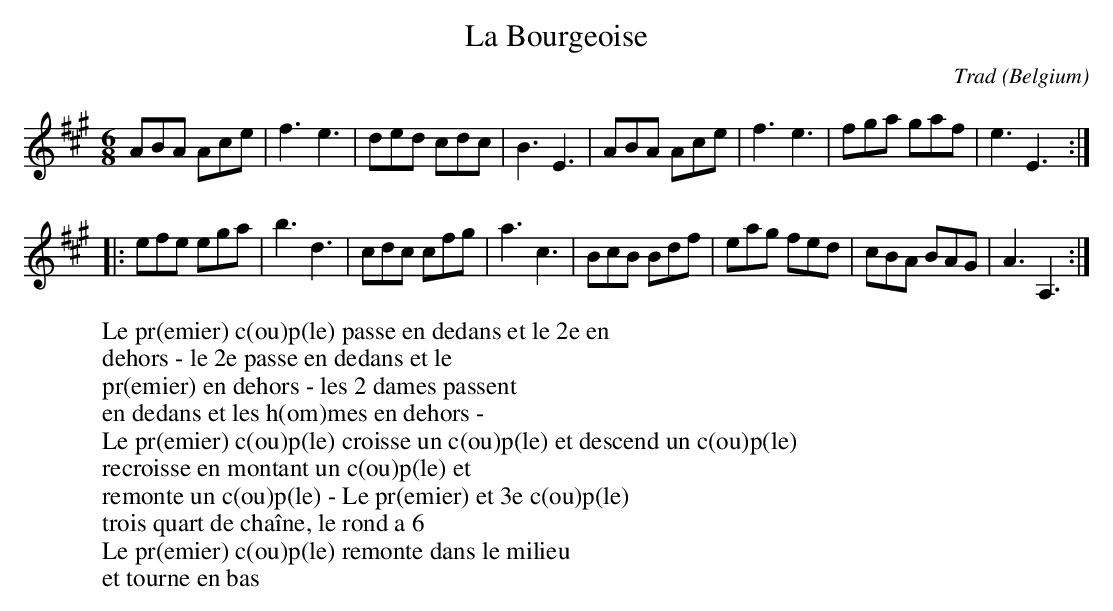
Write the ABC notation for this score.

X:1
T:La Bourgeoise
C:Trad
O:Belgium
M:6/8
L:1/8
K:Amaj
ABA Ace|f3 e3|ded cdc|B3 E3|ABA Ace|f3 e3|fga gaf|e3 E3:|
|:efe ega|b3 d3|cdc cfg|a3 c3|BcB Bdf|eag fed|cBA BAG|A3 A,3:|]
W:Le pr(emier) c(ou)p(le) passe en dedans et le 2e en
W:dehors - le 2e passe en dedans et le
W:pr(emier) en dehors - les 2 dames passent
W:en dedans et les h(om)mes en dehors -
W:Le pr(emier) c(ou)p(le) croisse un c(ou)p(le) et descend un c(ou)p(le)
W:recroisse en montant un c(ou)p(le) et
W:remonte un c(ou)p(le) - Le pr(emier) et 3e c(ou)p(le)
W:trois quart de chaîne, le rond a 6
W:Le pr(emier) c(ou)p(le) remonte dans le milieu
W:et tourne en bas
